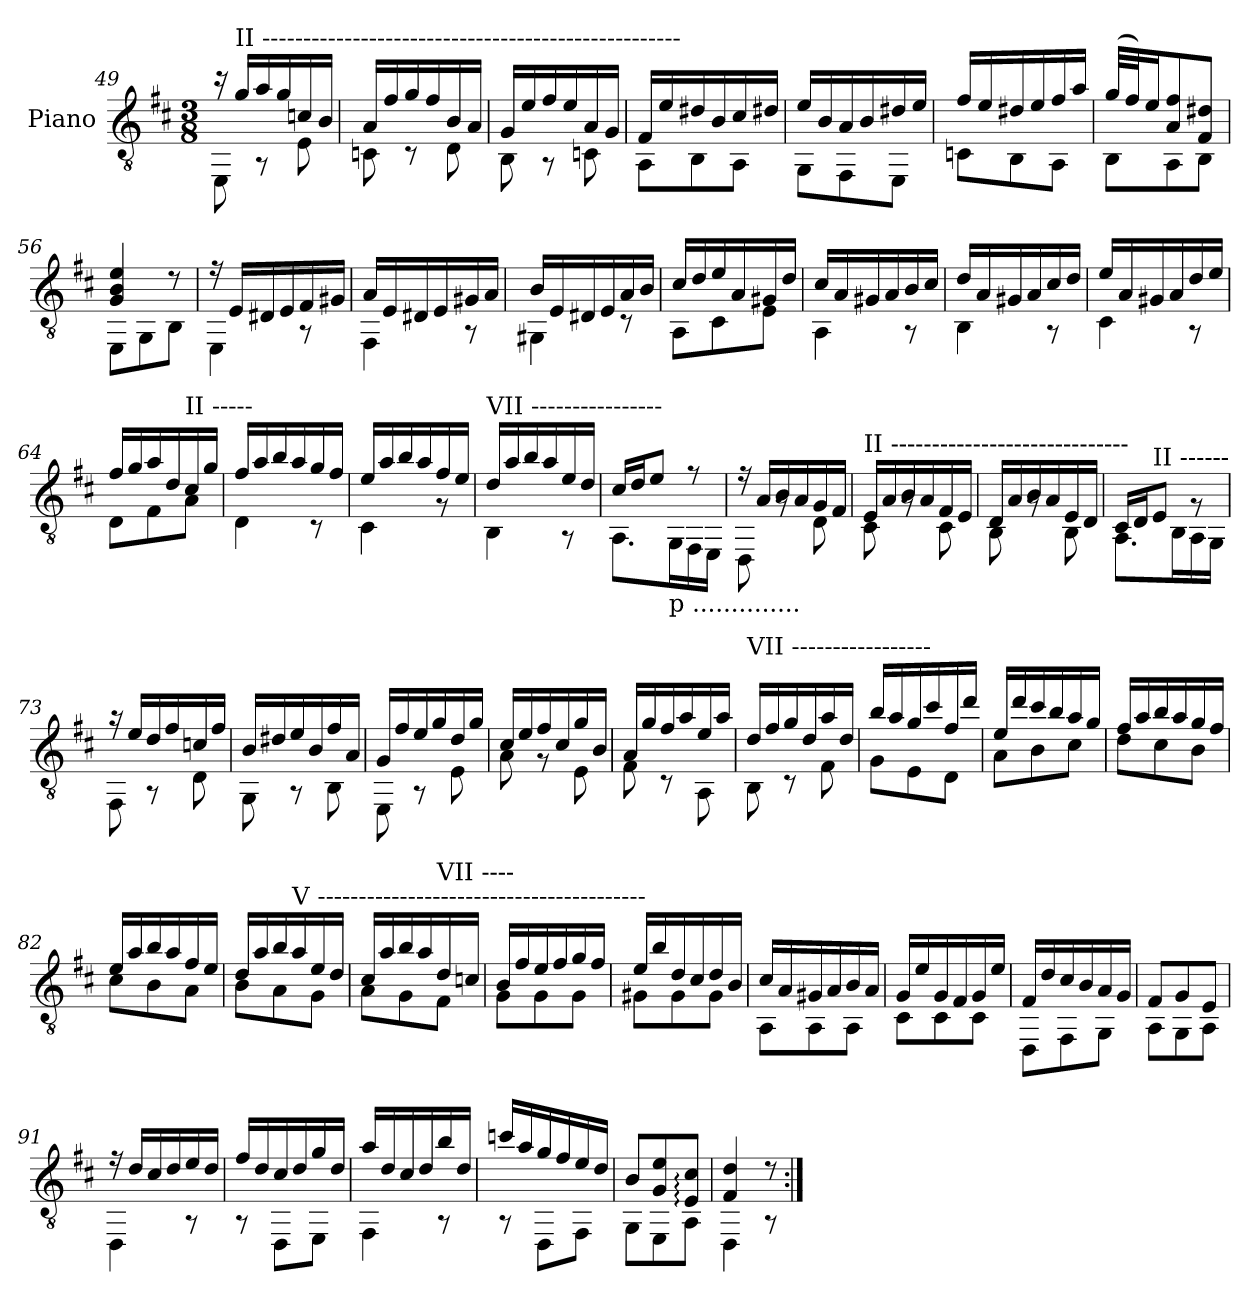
**kern
*part1
*staff1
*I"Piano
*I'Pno.
!!LO:LB:g=z
*clefGv2
*k[f#c#]
*M3/8
=49
*^
16r	8EE:<\
!LO:TX:a:t=II ---------------------------------------------------	!
16g/LL	.
16a/	8r
16g/	.
16cn/	8E<\
16B/JJ	.
=50	=50
16A/LL	8Cn<\
16f#/	.
16g/	8r
16f#/	.
16B/	8D<\
16A/JJ	.
=51	=51
16G/LL	8BB<\
16e/	.
16f#/	8r
16e/	.
16A/	8Cn<\
16G/JJ	.
=52	=52
16F#/LL	8AA<\L
16e/	.
16d#X/	8BB<\
16B/	.
16c#/	8AA<\J
16d#X/JJ	.
!!LO:LB:g=z	!!
=53	=53
16e/LL	8GG<\L
16B/	.
16A/	8FF#<\
16B/	.
16d#X/	8EE<\J
16e/JJ	.
=54	=54
16f#/LL	8Cn<\L
16e/	.
16d#X/	8BB<\
16e/	.
16f#/	8AA<\J
16a/JJ	.
=55	=55
(<32g/LLL	8BB<\L
32f#/J)	.
16e/J	.
8A/ 8f#/	8AA<\
8F#/ 8d#X/J	8BB<\J
=56	=56
4G/ 4B/ 4e/	8EE<\L
.	8GG<\
8r	8BB<\J
!!LO:LB:g=z	!!
=57	=57
16r	4EE<\
16E/LL	.
16D#X/	.
16E/	.
16F#/	8r
16G#X/JJ	.
=58	=58
16A/LL	4FF#<\
16E/	.
16D#X/	.
16E/	.
16G#X/	8r
16A/JJ	.
=59	=59
16B/LL	4GG#X<\
16E/	.
16D#X/	.
16E/	.
16A/	8rC
16B/JJ	.
=60	=60
16c#/LL	8AA<\L
16d/	.
16e/	8C#<\
16A/	.
16G#X/	8E<\J
16d/JJ	.
!!LO:LB:g=z	!!
=61	=61
16c#/LL	4AA<\
16A/	.
16G#X/	.
16A/	.
16B/	8r
16c#/JJ	.
=62	=62
16d/LL	4BB<\
16A/	.
16G#X/	.
16A/	.
16c#/	8r
16d/JJ	.
=63	=63
16e/LL	4C#<\
16A/	.
16G#X/	.
16A/	.
16d/	8r
16e/JJ	.
=64	=64
16f#/LL	8D<\L
16g/	.
16a/	8F#<\
16d/	.
!LO:TX:a:t=II -----	!
16c#:/	8A<\J
16g/JJ	.
!!LO:PB:g=z	!!
=65	=65
16f#/LL	4D<\
16a/	.
16b/	.
16a/	.
16g/	8r
16f#/JJ	.
=66	=66
16e/LL	4C#<\
16a/	.
16b/	.
16a/	.
16f#/	8rG
16e/JJ	.
=67	=67
!LO:TX:a:t=VII ----------------	!
16d:/LL	4BB<<\
16a/	.
16b/	.
16a/	.
16e/	8r
16d/JJ	.
=68	=68
16c#/LL	8.AA<\L
16d/J	.
8e/J	.
!	!LO:TX:b:t=p ..............
.	16GG<\L
8rf	16FF#<\
.	16EE<\JJ
!!LO:LB:g=z	!!
=69	=69
16r	8DD<\
16A/LL	.
16B/	8rG
16A/	.
16G/	8D<<\
16F#/JJ	.
=70	=70
!LO:TX:a:t=II -----------------------------	!
16E:/LL	8C#<\
16A/	.
16B/	8rG
16A/	.
16F#/	8C#<\
16E/JJ	.
=71	=71
16D/LL	8BB<\
16A/	.
16B/	8rG
16A/	.
16E/	8BB<\
16D/JJ	.
=72	=72
16C#/LL	8.AA<\L
16D/J	.
!LO:TX:a:t=II ------	!
8E:/J	.
.	16BB<\L
8rG	16AA<\
.	16GG<\JJ
!!LO:LB:g=z	!!
=73	=73
16r	8FF#<\
16e/LL	.
16d/	8r
16f#/	.
16cn/	8D<\
16f#/JJ	.
=74	=74
16B/LL	8GG<\
16d#X/	.
16e/	8r
16B/	.
16f#/	8BB<\
16A/JJ	.
=75	=75
16G/LL	8EE<\
16f#/	.
16e/	8r
16g/	.
16d/	8E<\
16g/JJ	.
=76	=76
16c#/LL	8A<\
16e/	.
16f#/	8rG
16c#/	.
16g/	8E<\
16B/JJ	.
!!LO:LB:g=z	!!
=77	=77
16A/LL	8F#<\
16g/	.
16f#/	8r
16a/	.
16e/	8AA<\
16a/JJ	.
=78	=78
!LO:TX:a:t=VII -----------------	!
16d/LL	8BB:<\
16f#/	.
16g/	8r
16d/	.
16a/	8F#<<\
16d/JJ	.
=79	=79
16b/LL	8G<\L
16a/	.
16g/	8E<<\
16cc#/	.
16f#/	8D<\J
16dd/JJ	.
=80	=80
16e/LL	8A<<\L
16dd/	.
16cc#/	8B<\
16b/	.
16a/	8c#<<\J
16g/JJ	.
!!LO:LB:g=z	!!
=81	=81
16f#/LL	8d<\L
16a/	.
16b/	8c#<\
16a/	.
16g/	8B<\J
16f#/JJ	.
=82	=82
16e/LL	8c#<<\L
16a/	.
16b/	8B<\
16a/	.
16f#/	8A<<\J
16e/JJ	.
=83	=83
16d/LL	8B<\L
16a/	.
16b/	8A<<\
!LO:TX:a:t=V ----------------------------------------	!
16a:/	.
16e/	8G<\J
16d/JJ	.
=84	=84
16c#/LL	8A<\L
16a/	.
16b/	8G<\
16a/	.
!LO:TX:a:t=VII ----	!
16d:/	8F#<<\J
16cn/JJ	.
!!LO:LB:g=z	!!
=85	=85
16B/LL	8G<<\L
16f#/	.
16e/	8G<\
16f#/	.
16g/	8G<\J
16f#/JJ	.
=86	=86
16e/LL	8G#X<<\L
16b/	.
16d/	8G#<\
16c#/	.
16d/	8G#<\J
16B/JJ	.
=87	=87
16c#/LL	8AA<\L
16A/	.
16G#X/	8AA<\
16A/	.
16B/	8AA<\J
16A/JJ	.
=88	=88
16G/LL	8C#<\L
16e/	.
16G/	8C#<\
16F#/	.
16G/	8C#<\J
16e/JJ	.
!!LO:LB:g=z	!!
=89	=89
16F#/LL	8DD<\L
16d/	.
16c#/	8FF#<\
16B/	.
16A/	8GG<\J
16G/JJ	.
=90	=90
8F#/L	8AA<\L
8G/	8GG<\
8E/J	8AA<\J
=91	=91
16r	4DD<\
16d/LL	.
16c#/	.
16d/	.
16e/	8r
16d/JJ	.
=92	=92
16f#/LL	8r
16d/	.
16c#/	8DD<\L
16d/	.
16g/	8EE<\J
16d/JJ	.
!!LO:LB:g=z	!!
=93	=93
16a/LL	4FF#<\
16d/	.
16c#/	.
16d/	.
16b/	8r
16d/JJ	.
=94	=94
16ccn/LL	8r
16a/	.
16g/	8DD<\L
16f#/	.
16e/	8FF#<\J
16d/JJ	.
=95	=95
8B/L	8GG<\L
8G/ 8e/	8EE<\
8E/: 8c#/:J	8AA<\J
=96	=96
4F#/ 4d/	4DD<\
8r	8r
*v	*v
=:|!
*-
